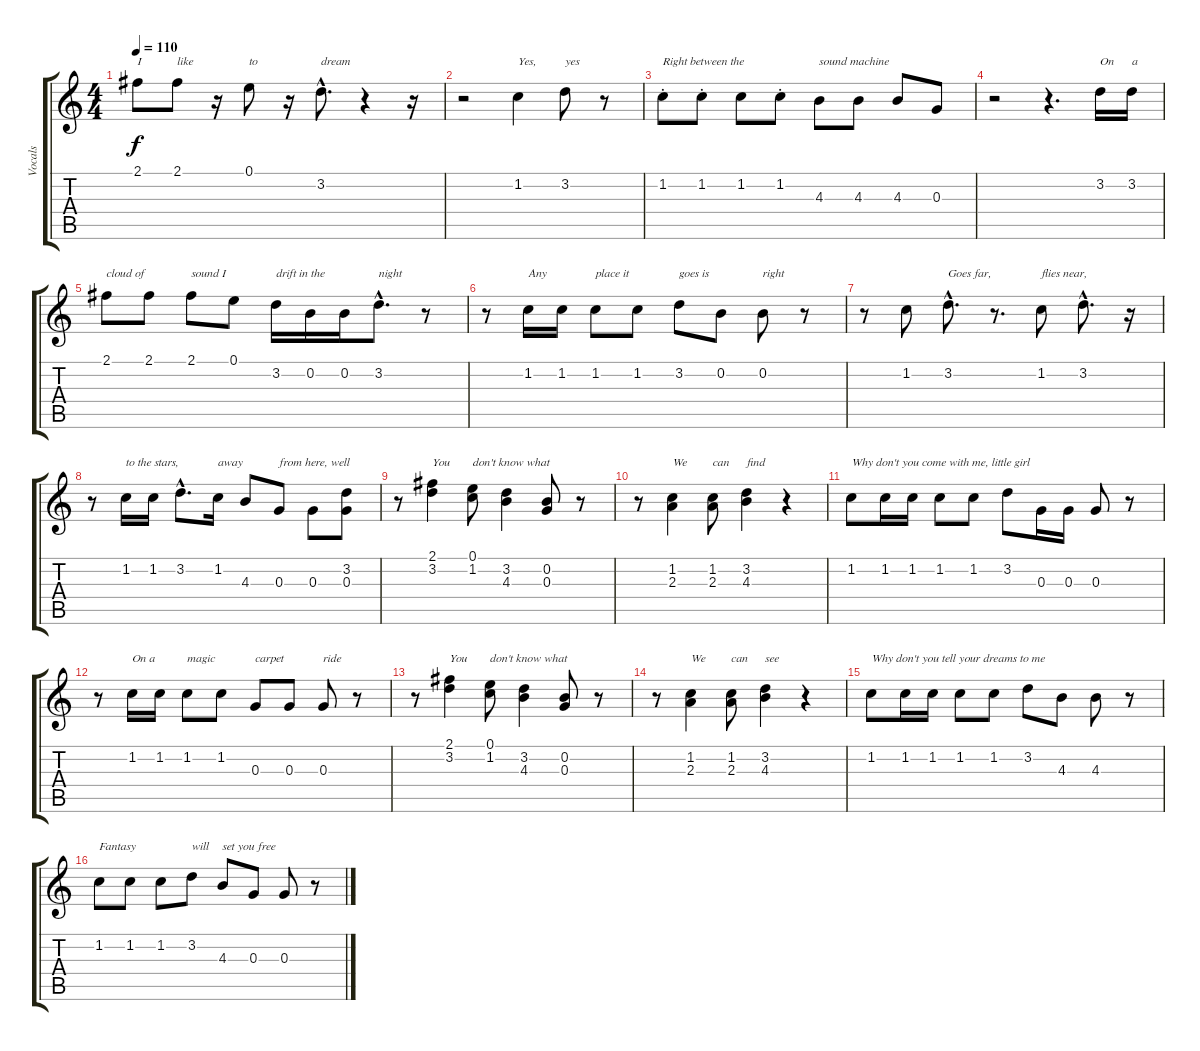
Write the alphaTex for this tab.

\track ("Vocals" "Vocals") {instrument electricguitarjazz}
\staff {score tabs}
\tuning (E4 B3 G3 D3 A2 E2) {hide}
\ts (4 4)
\tempo 110
\clef g2
\ks c
2.1.8{txt "I" dy f instrument electricguitarjazz} 2.1.8{txt "like"} r.16 0.1.8{txt "to"} r.16 3.2{hac}.8{d txt "dream"} r.4 r.16 |
r.2 1.2.4{txt "Yes,"} 3.2.8{txt "yes"} r.8 |
1.2{st}.8{txt "Right between the"} 1.2{st}.8 1.2.8 1.2{st}.8 4.3.8{txt "sound machine"} 4.3.8 4.3.8 0.3.8 |
r.2 r.4{d} 3.2.16{txt "On"} 3.2.16{txt "a"} |
2.1.8{txt "cloud of"} 2.1.8 2.1.8{txt "sound I"} 0.1.8 3.2.16{txt "drift in the"} 0.2.16 0.2.16 3.2{hac}.8{d txt "night"} r.8 |
r.8 1.2.16{txt "Any"} 1.2.16 1.2.8{txt "place it"} 1.2.8 3.2.8{txt "goes is"} 0.2.8 0.2.8{txt "right"} r.8 |
r.8 1.2.8 3.2{hac}.8{d txt "Goes far,"} r.8{d} 1.2.8{txt "flies near,"} 3.2{hac}.8{d} r.16 |
r.8 1.2.16{txt "to the stars,"} 1.2.16 3.2{hac}.8{d} 1.2.16{txt "away"} 4.3.8 0.3.8{txt "from here, well"} 0.3.8 (3.2 0.3).8 |
r.8 (2.1 3.2).4{txt "You"} (0.1 1.2).8{txt "don't know what"} (3.2 4.3).4 (0.2 0.3).8 r.8 |
r.8 (1.2 2.3).4{txt "We"} (1.2 2.3).8{txt "can"} (3.2 4.3).4{txt "find"} r.4 |
1.2.8{txt "Why don't you come with me, little girl"} 1.2.16 1.2.16 1.2.8 1.2.8 3.2.8 0.3.16 0.3.16 0.3.8 r.8 |
r.8 1.2.16{txt "On a"} 1.2.16 1.2.8{txt "magic"} 1.2.8 0.3.8{txt "carpet"} 0.3.8 0.3.8{txt "ride"} r.8 |
r.8 (2.1 3.2).4{txt "You"} (0.1 1.2).8{txt "don't know what"} (3.2 4.3).4 (0.2 0.3).8 r.8 |
r.8 (1.2 2.3).4{txt "We"} (1.2 2.3).8{txt "can"} (3.2 4.3).4{txt "see"} r.4 |
1.2.8{txt "Why don't you tell your dreams to me"} 1.2.16 1.2.16 1.2.8 1.2.8 3.2.8 4.3.8 4.3.8 r.8 |
1.2.8{txt "Fantasy"} 1.2.8 1.2.8 3.2.8{txt "will"} 4.3.8{txt "set you free"} 0.3.8 0.3.8 r.8
